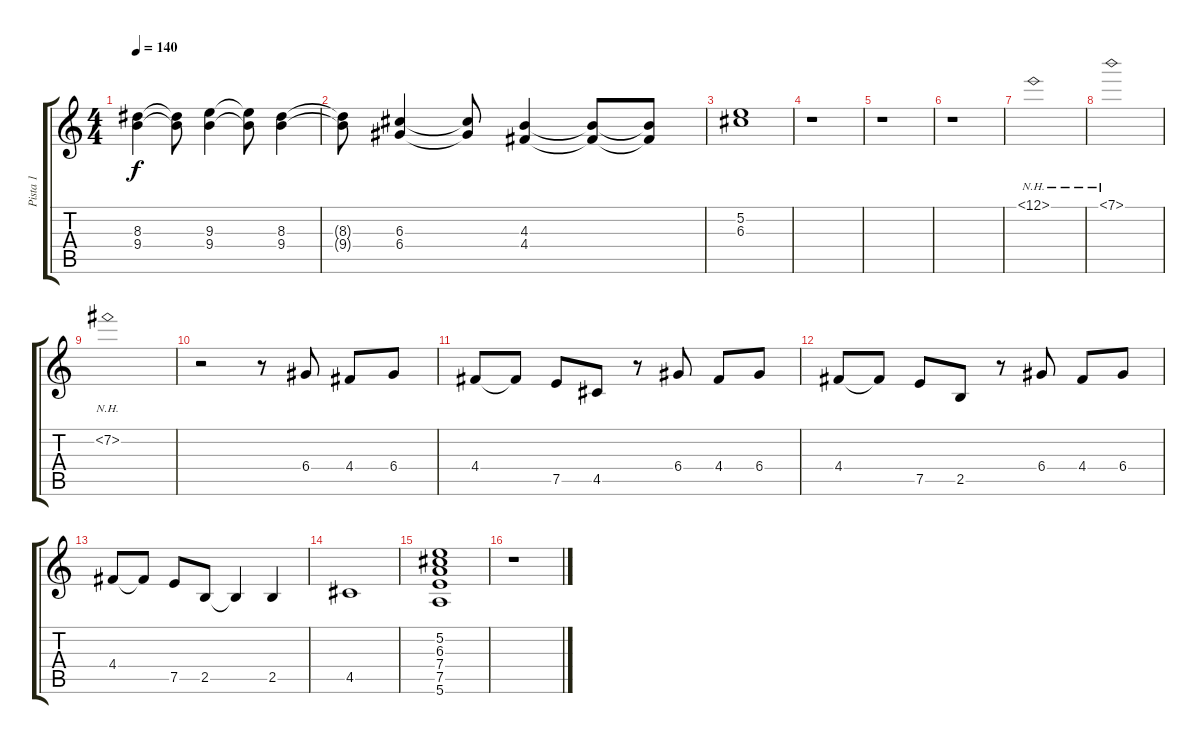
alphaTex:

\track ("Pista 1" "Pista 1") {instrument electricguitarjazz}
\staff {score tabs}
\tuning (E4 B3 G3 D3 A2 E2) {hide}
\ts (4 4)
\tempo 140
\clef g2
\ks c
(8.3 9.4).4{dy f} (8.3{t} 9.4{t}).8 (9.3 9.4).4 (9.3{t} 9.4{t}).8 (8.3 9.4).4 |
(8.3{t} 9.4{t}).8 (6.3 6.4).4 (6.3{t} 6.4{t}).8 (4.3 4.4).4 (4.3{t} 4.4{t}).8 (4.3{t} 4.4{t}).8 |
(5.2 6.3).1 |
r.1 |
r.1 |
r.1 |
12.1{nh}.1 |
7.1{nh}.1 |
7.2{nh}.1 |
r.2 r.8 6.4.8 4.4.8 6.4.8 |
4.4.8 4.4{t}.8 7.5.8 4.5.8 r.8 6.4.8 4.4.8 6.4.8 |
4.4.8 4.4{t}.8 7.5.8 2.5.8 r.8 6.4.8 4.4.8 6.4.8 |
4.4.8 4.4{t}.8 7.5.8 2.5.8 2.5{t}.4 2.5.4 |
4.5.1 |
(5.2 6.3 7.4 7.5 5.6).1 |
r.1
